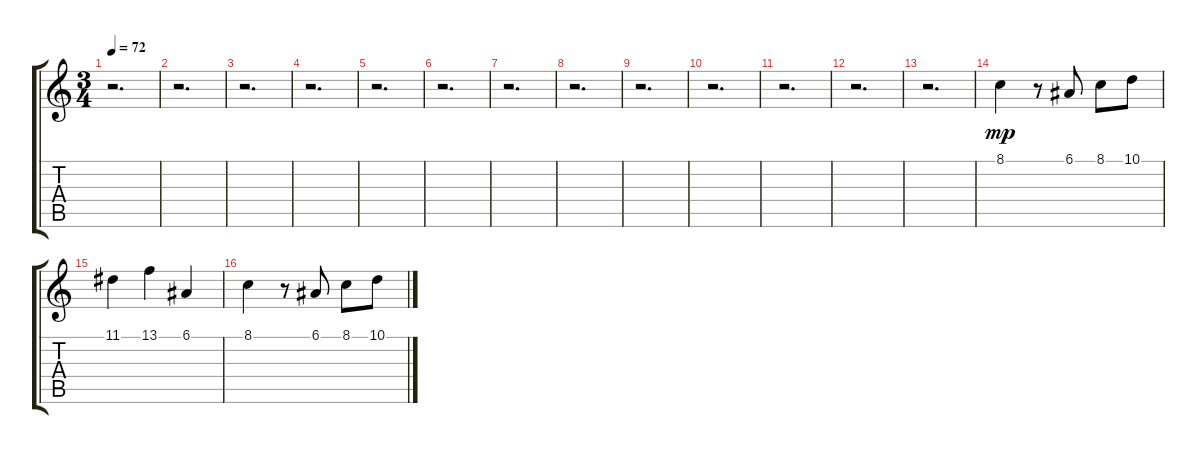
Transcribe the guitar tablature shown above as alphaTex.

\track "" {instrument flute}
\staff {score tabs}
\tuning (E4 B3 G3 D3 A2 E2) {hide}
\ts (3 4)
\tempo 72
\clef g2
\ks c
r.2{d dy mp} |
r.2{d} |
r.2{d} |
r.2{d} |
r.2{d} |
r.2{d} |
r.2{d} |
r.2{d} |
r.2{d} |
r.2{d} |
r.2{d} |
r.2{d} |
r.2{d} |
8.1.4 r.8 6.1.8 8.1.8 10.1.8 |
11.1.4 13.1.4 6.1.4 |
8.1.4 r.8 6.1.8 8.1.8 10.1.8
